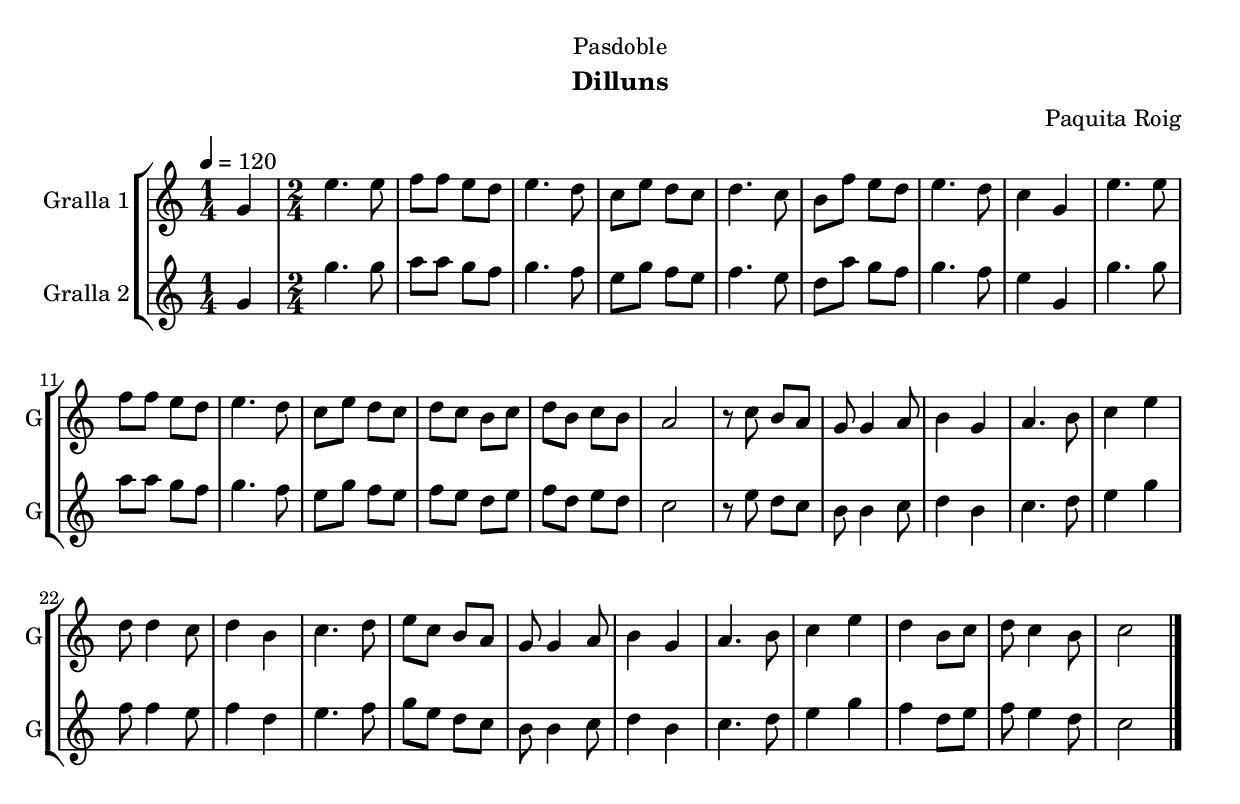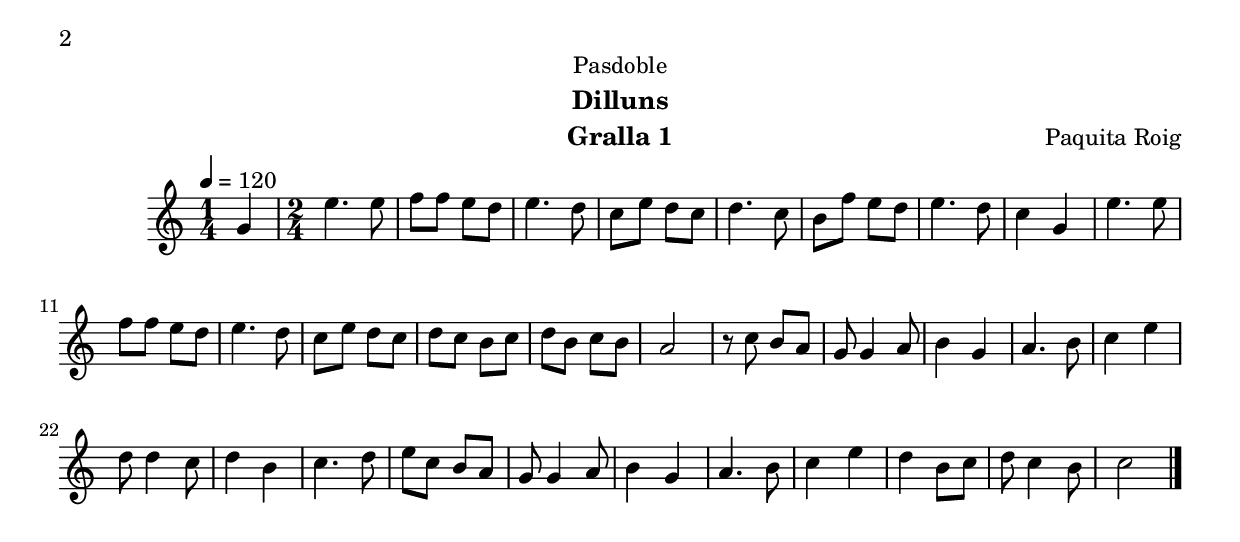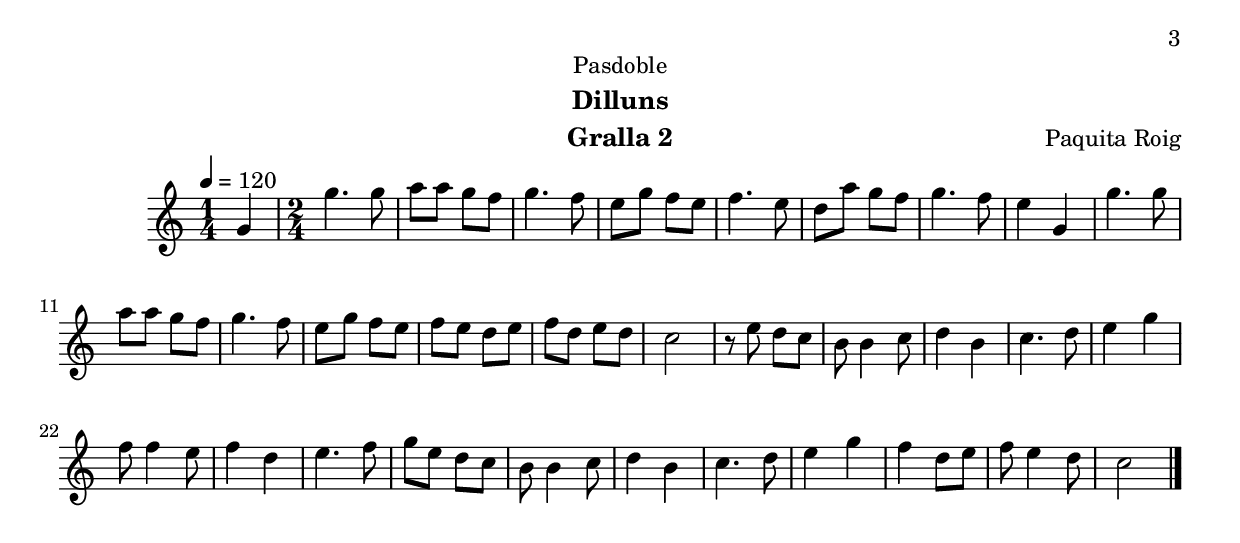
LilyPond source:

\version "2.22.1"

\header {
  dedication="Pasdoble"
  title=""
  subtitle="Dilluns"
  subsubtitle=""
  poet=""
  meter=""
  piece=""
  composer="Paquita Roig"
  arranger=""
  opus=""
  instrument=""
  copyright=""
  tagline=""
}

liniaroAa =
\relative g'
{
  \tempo 4=120
  \clef treble
  \key c \major
  \time 1/4
  g4  |
  \time 2/4   e'4. e8  |
  f8 f e d  |
  e4. d8  |
  %05
  c8 e d c  |
  d4. c8  |
  b8 f' e d  |
  e4. d8  |
  c4 g  |
  %10
  e'4. e8  |
  f8 f e d  |
  e4. d8  |
  c8 e d c  |
  d8 c b c  |
  %15
  d8 b c b  |
  a2  |
  r8 c b a  |
  g8 g4 a8  |
  b4 g  |
  %20
  a4. b8  |
  c4 e  |
  d8 d4 c8  |
  d4 b  |
  c4. d8  |
  %25
  e8 c b a  |
  g8 g4 a8  |
  b4 g  |
  a4. b8  |
  c4 e  |
  %30
  d4 b8 c  |
  d8 c4 b8  |
  c2  \bar "|."
}

liniaroAb =
\relative g'
{
  \tempo 4=120
  \clef treble
  \key c \major
  \time 1/4
  g4  |
  \time 2/4   g'4. g8  |
  a8 a g f  |
  g4. f8  |
  %05
  e8 g f e  |
  f4. e8  |
  d8 a' g f  |
  g4. f8  |
  e4 g,  |
  %10
  g'4. g8  |
  a8 a g f  |
  g4. f8  |
  e8 g f e  |
  f8 e d e  |
  %15
  f8 d e d  |
  c2  |
  r8 e d c  |
  b8 b4 c8  |
  d4 b  |
  %20
  c4. d8  |
  e4 g  |
  f8 f4 e8  |
  f4 d  |
  e4. f8  |
  %25
  g8 e d c  |
  b8 b4 c8  |
  d4 b  |
  c4. d8  |
  e4 g  |
  %30
  f4 d8 e  |
  f8 e4 d8  |
  c2  \bar "|."
}

\bookpart {
  \score {
    \new StaffGroup {
      \override Score.RehearsalMark #'self-alignment-X = #LEFT
      <<
        \new Staff \with {instrumentName = #"Gralla 1" shortInstrumentName = #"G"} \liniaroAa
        \new Staff \with {instrumentName = #"Gralla 2" shortInstrumentName = #"G"} \liniaroAb
      >>
    }
    \layout {}
  }
  \score { \unfoldRepeats
    \new StaffGroup {
      \override Score.RehearsalMark #'self-alignment-X = #LEFT
      <<
        \new Staff \with {instrumentName = #"Gralla 1" shortInstrumentName = #"G"} \liniaroAa
        \new Staff \with {instrumentName = #"Gralla 2" shortInstrumentName = #"G"} \liniaroAb
      >>
    }
    \midi {
      \set Staff.midiInstrument = "oboe"
      \set DrumStaff.midiInstrument = "drums"
    }
  }
}

\bookpart {
  \header {instrument="Gralla 1"}
  \score {
    \new StaffGroup {
      \override Score.RehearsalMark #'self-alignment-X = #LEFT
      <<
        \new Staff \liniaroAa
      >>
    }
    \layout {}
  }
  \score { \unfoldRepeats
    \new StaffGroup {
      \override Score.RehearsalMark #'self-alignment-X = #LEFT
      <<
        \new Staff \liniaroAa
      >>
    }
    \midi {
      \set Staff.midiInstrument = "oboe"
      \set DrumStaff.midiInstrument = "drums"
    }
  }
}

\bookpart {
  \header {instrument="Gralla 2"}
  \score {
    \new StaffGroup {
      \override Score.RehearsalMark #'self-alignment-X = #LEFT
      <<
        \new Staff \liniaroAb
      >>
    }
    \layout {}
  }
  \score { \unfoldRepeats
    \new StaffGroup {
      \override Score.RehearsalMark #'self-alignment-X = #LEFT
      <<
        \new Staff \liniaroAb
      >>
    }
    \midi {
      \set Staff.midiInstrument = "oboe"
      \set DrumStaff.midiInstrument = "drums"
    }
  }
}

